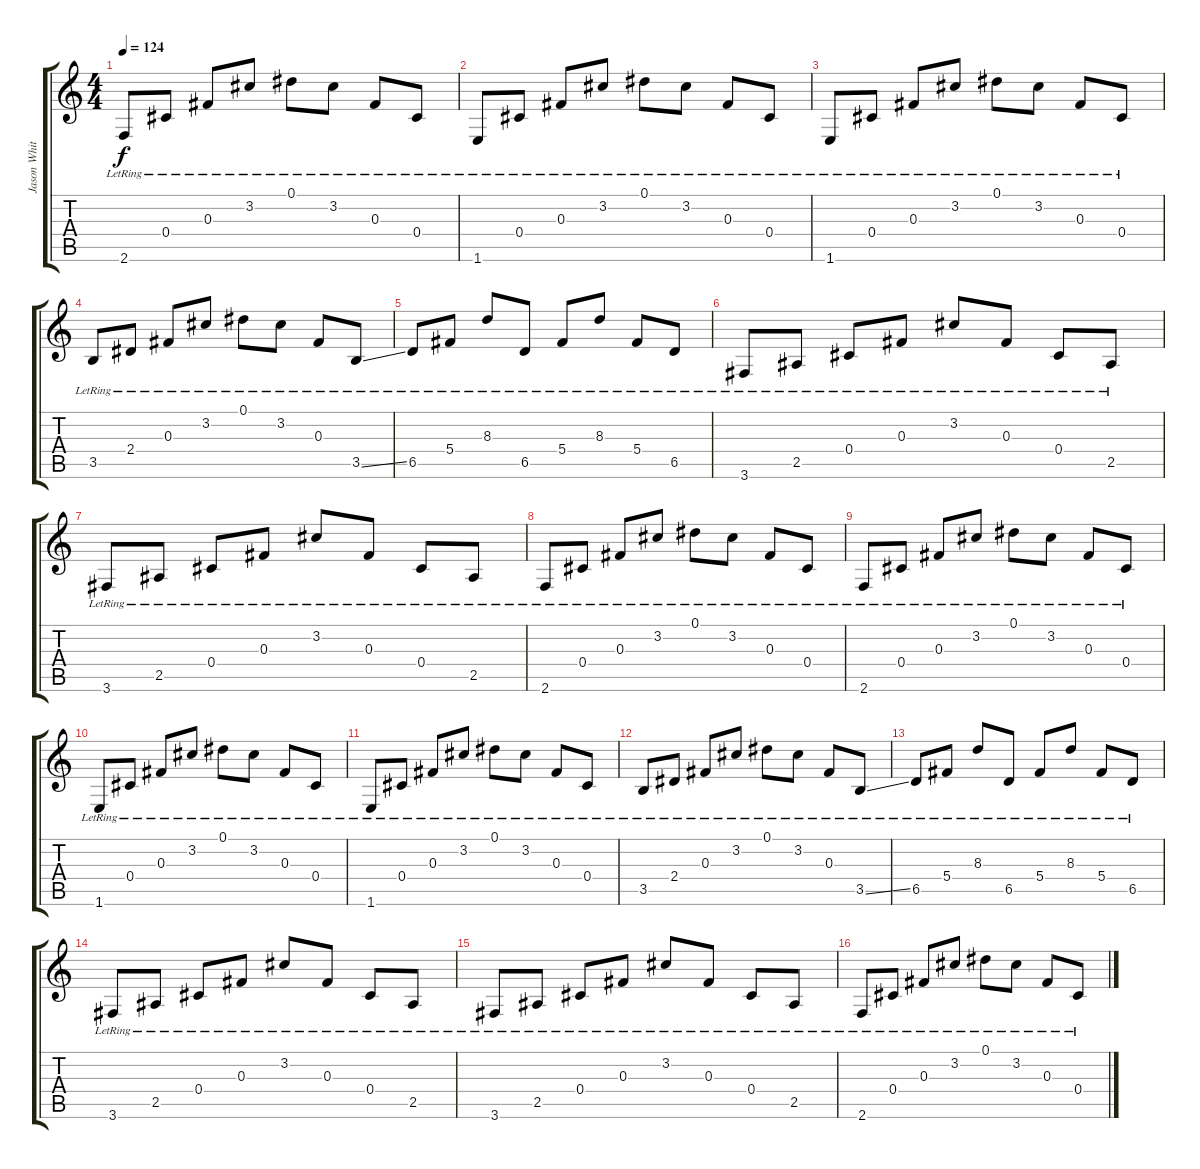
\track ("Jason White - Guitar" "Jason Whit") {instrument electricguitarclean}
\staff {score tabs}
\tuning (Eb4 Bb3 Gb3 Db3 Ab2 Eb2) {hide}
\ts (4 4)
\tempo 124
\clef g2
\ks c
2.6{lr}.8{dy f} 0.4{lr}.8 0.3{lr}.8 3.2{lr}.8 0.1{lr}.8 3.2{lr}.8 0.3{lr}.8 0.4{lr}.8 |
1.6{lr}.8 0.4{lr}.8 0.3{lr}.8 3.2{lr}.8 0.1{lr}.8 3.2{lr}.8 0.3{lr}.8 0.4{lr}.8 |
1.6{lr}.8 0.4{lr}.8 0.3{lr}.8 3.2{lr}.8 0.1{lr}.8 3.2{lr}.8 0.3{lr}.8 0.4{lr}.8 |
3.5{lr}.8 2.4{lr}.8 0.3{lr}.8 3.2{lr}.8 0.1{lr}.8 3.2{lr}.8 0.3{lr}.8 3.5{ss lr}.8 |
6.5{lr}.8 5.4{lr}.8 8.3{lr}.8 6.5{lr}.8 5.4{lr}.8 8.3{lr}.8 5.4{lr}.8 6.5{lr}.8 |
3.6{lr}.8 2.5{lr}.8 0.4{lr}.8 0.3{lr}.8 3.2{lr}.8 0.3{lr}.8 0.4{lr}.8 2.5{lr}.8 |
3.6{lr}.8 2.5{lr}.8 0.4{lr}.8 0.3{lr}.8 3.2{lr}.8 0.3{lr}.8 0.4{lr}.8 2.5{lr}.8 |
2.6{lr}.8 0.4{lr}.8 0.3{lr}.8 3.2{lr}.8 0.1{lr}.8 3.2{lr}.8 0.3{lr}.8 0.4{lr}.8 |
2.6{lr}.8 0.4{lr}.8 0.3{lr}.8 3.2{lr}.8 0.1{lr}.8 3.2{lr}.8 0.3{lr}.8 0.4{lr}.8 |
1.6{lr}.8 0.4{lr}.8 0.3{lr}.8 3.2{lr}.8 0.1{lr}.8 3.2{lr}.8 0.3{lr}.8 0.4{lr}.8 |
1.6{lr}.8 0.4{lr}.8 0.3{lr}.8 3.2{lr}.8 0.1{lr}.8 3.2{lr}.8 0.3{lr}.8 0.4{lr}.8 |
3.5{lr}.8 2.4{lr}.8 0.3{lr}.8 3.2{lr}.8 0.1{lr}.8 3.2{lr}.8 0.3{lr}.8 3.5{ss lr}.8 |
6.5{lr}.8 5.4{lr}.8 8.3{lr}.8 6.5{lr}.8 5.4{lr}.8 8.3{lr}.8 5.4{lr}.8 6.5{lr}.8 |
3.6{lr}.8 2.5{lr}.8 0.4{lr}.8 0.3{lr}.8 3.2{lr}.8 0.3{lr}.8 0.4{lr}.8 2.5{lr}.8 |
3.6{lr}.8 2.5{lr}.8 0.4{lr}.8 0.3{lr}.8 3.2{lr}.8 0.3{lr}.8 0.4{lr}.8 2.5{lr}.8 |
2.6{lr}.8 0.4{lr}.8 0.3{lr}.8 3.2{lr}.8 0.1{lr}.8 3.2{lr}.8 0.3{lr}.8 0.4{lr}.8
